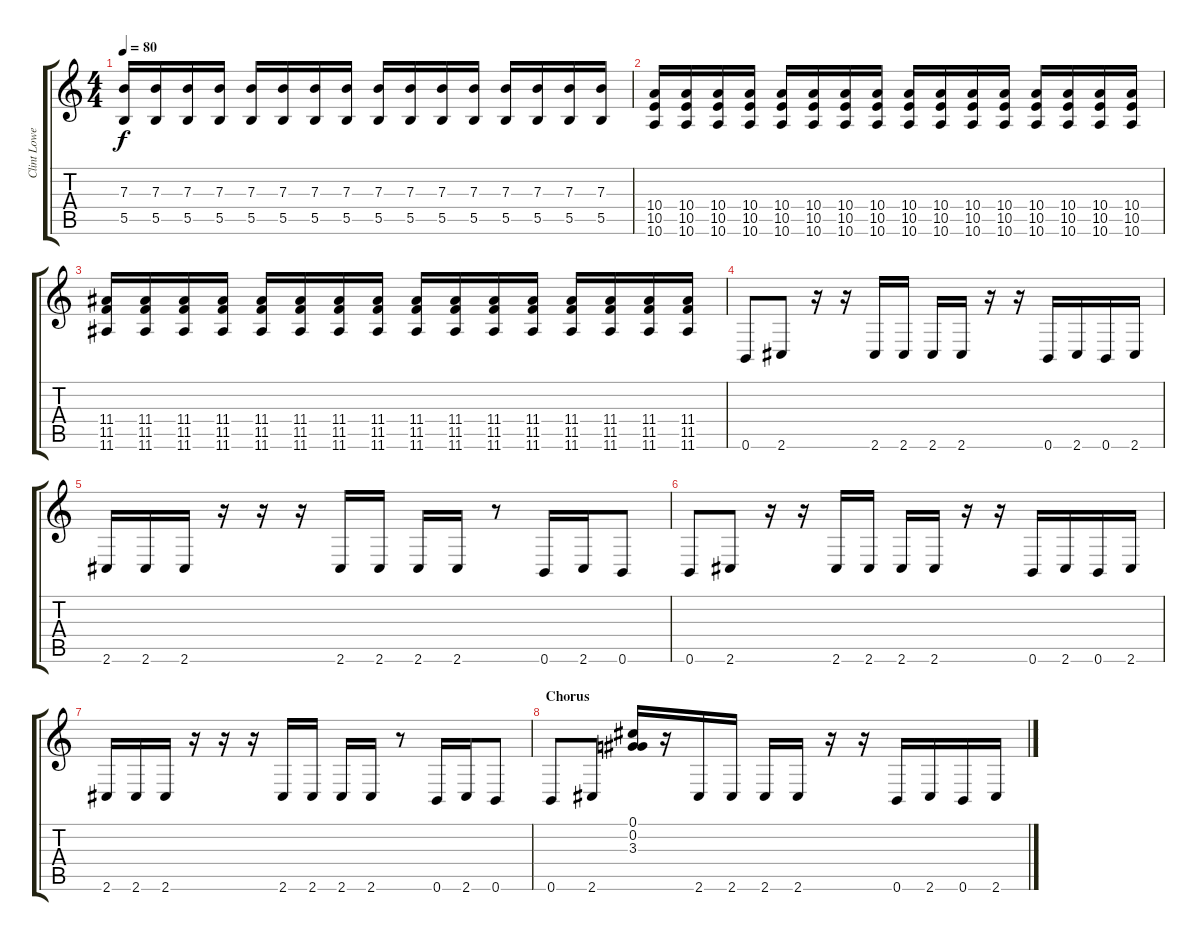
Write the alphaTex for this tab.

\track ("Clint Lowery" "Clint Lowe") {instrument overdrivenguitar}
\staff {score tabs}
\tuning (Db4 Ab3 E3 B2 Gb2 B1) {hide}
\ts (4 4)
\tempo 80
\clef g2
\ks c
(7.3 5.5).16{dy f} (7.3 5.5).16 (7.3 5.5).16 (7.3 5.5).16 (7.3 5.5).16 (7.3 5.5).16 (7.3 5.5).16 (7.3 5.5).16 (7.3 5.5).16 (7.3 5.5).16 (7.3 5.5).16 (7.3 5.5).16 (7.3 5.5).16 (7.3 5.5).16 (7.3 5.5).16 (7.3 5.5).16 |
(10.4 10.5 10.6).16 (10.4 10.5 10.6).16 (10.4 10.5 10.6).16 (10.4 10.5 10.6).16 (10.4 10.5 10.6).16 (10.4 10.5 10.6).16 (10.4 10.5 10.6).16 (10.4 10.5 10.6).16 (10.4 10.5 10.6).16 (10.4 10.5 10.6).16 (10.4 10.5 10.6).16 (10.4 10.5 10.6).16 (10.4 10.5 10.6).16 (10.4 10.5 10.6).16 (10.4 10.5 10.6).16 (10.4 10.5 10.6).16 |
(11.4 11.5 11.6).16 (11.4 11.5 11.6).16 (11.4 11.5 11.6).16 (11.4 11.5 11.6).16 (11.4 11.5 11.6).16 (11.4 11.5 11.6).16 (11.4 11.5 11.6).16 (11.4 11.5 11.6).16 (11.4 11.5 11.6).16 (11.4 11.5 11.6).16 (11.4 11.5 11.6).16 (11.4 11.5 11.6).16 (11.4 11.5 11.6).16 (11.4 11.5 11.6).16 (11.4 11.5 11.6).16 (11.4 11.5 11.6).16 |
0.6.8 2.6.8 r.16 r.16 2.6.16 2.6.16 2.6.16 2.6.16 r.16 r.16 0.6.16 2.6.16 0.6.16 2.6.16 |
2.6.16 2.6.16 2.6.16 r.16 r.16 r.16 2.6.16 2.6.16 2.6.16 2.6.16 r.8 0.6.16 2.6.16 0.6.8 |
0.6.8 2.6.8 r.16 r.16 2.6.16 2.6.16 2.6.16 2.6.16 r.16 r.16 0.6.16 2.6.16 0.6.16 2.6.16 |
2.6.16 2.6.16 2.6.16 r.16 r.16 r.16 2.6.16 2.6.16 2.6.16 2.6.16 r.8 0.6.16 2.6.16 0.6.8 |
\section ("" "Chorus")
0.6.8 2.6.8 (0.1 0.2 3.3).16 r.16 2.6.16 2.6.16 2.6.16 2.6.16 r.16 r.16 0.6.16 2.6.16 0.6.16 2.6.16
